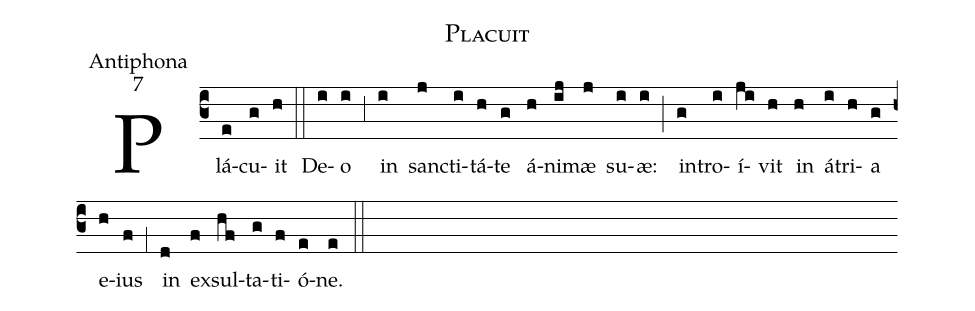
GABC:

name:Placuit;
office-part:Antiphona;
mode:7;
%%
(c3) Plá(e)cu(g)it(h) (::)
De(i)o(i) (,3) in(i) san(j)cti(i)tá(h)te(g) á(h)ni(ij)mæ(j) su(i)æ:(i) (;) in(g)tro(i)í(ji)vit(h) in(h) á(i)tri(h)a(g) e(h)ius(f) (,1) in(d) ex(f)sul(hf)ta(g)ti(f)ó(e)ne.(e) (::)
